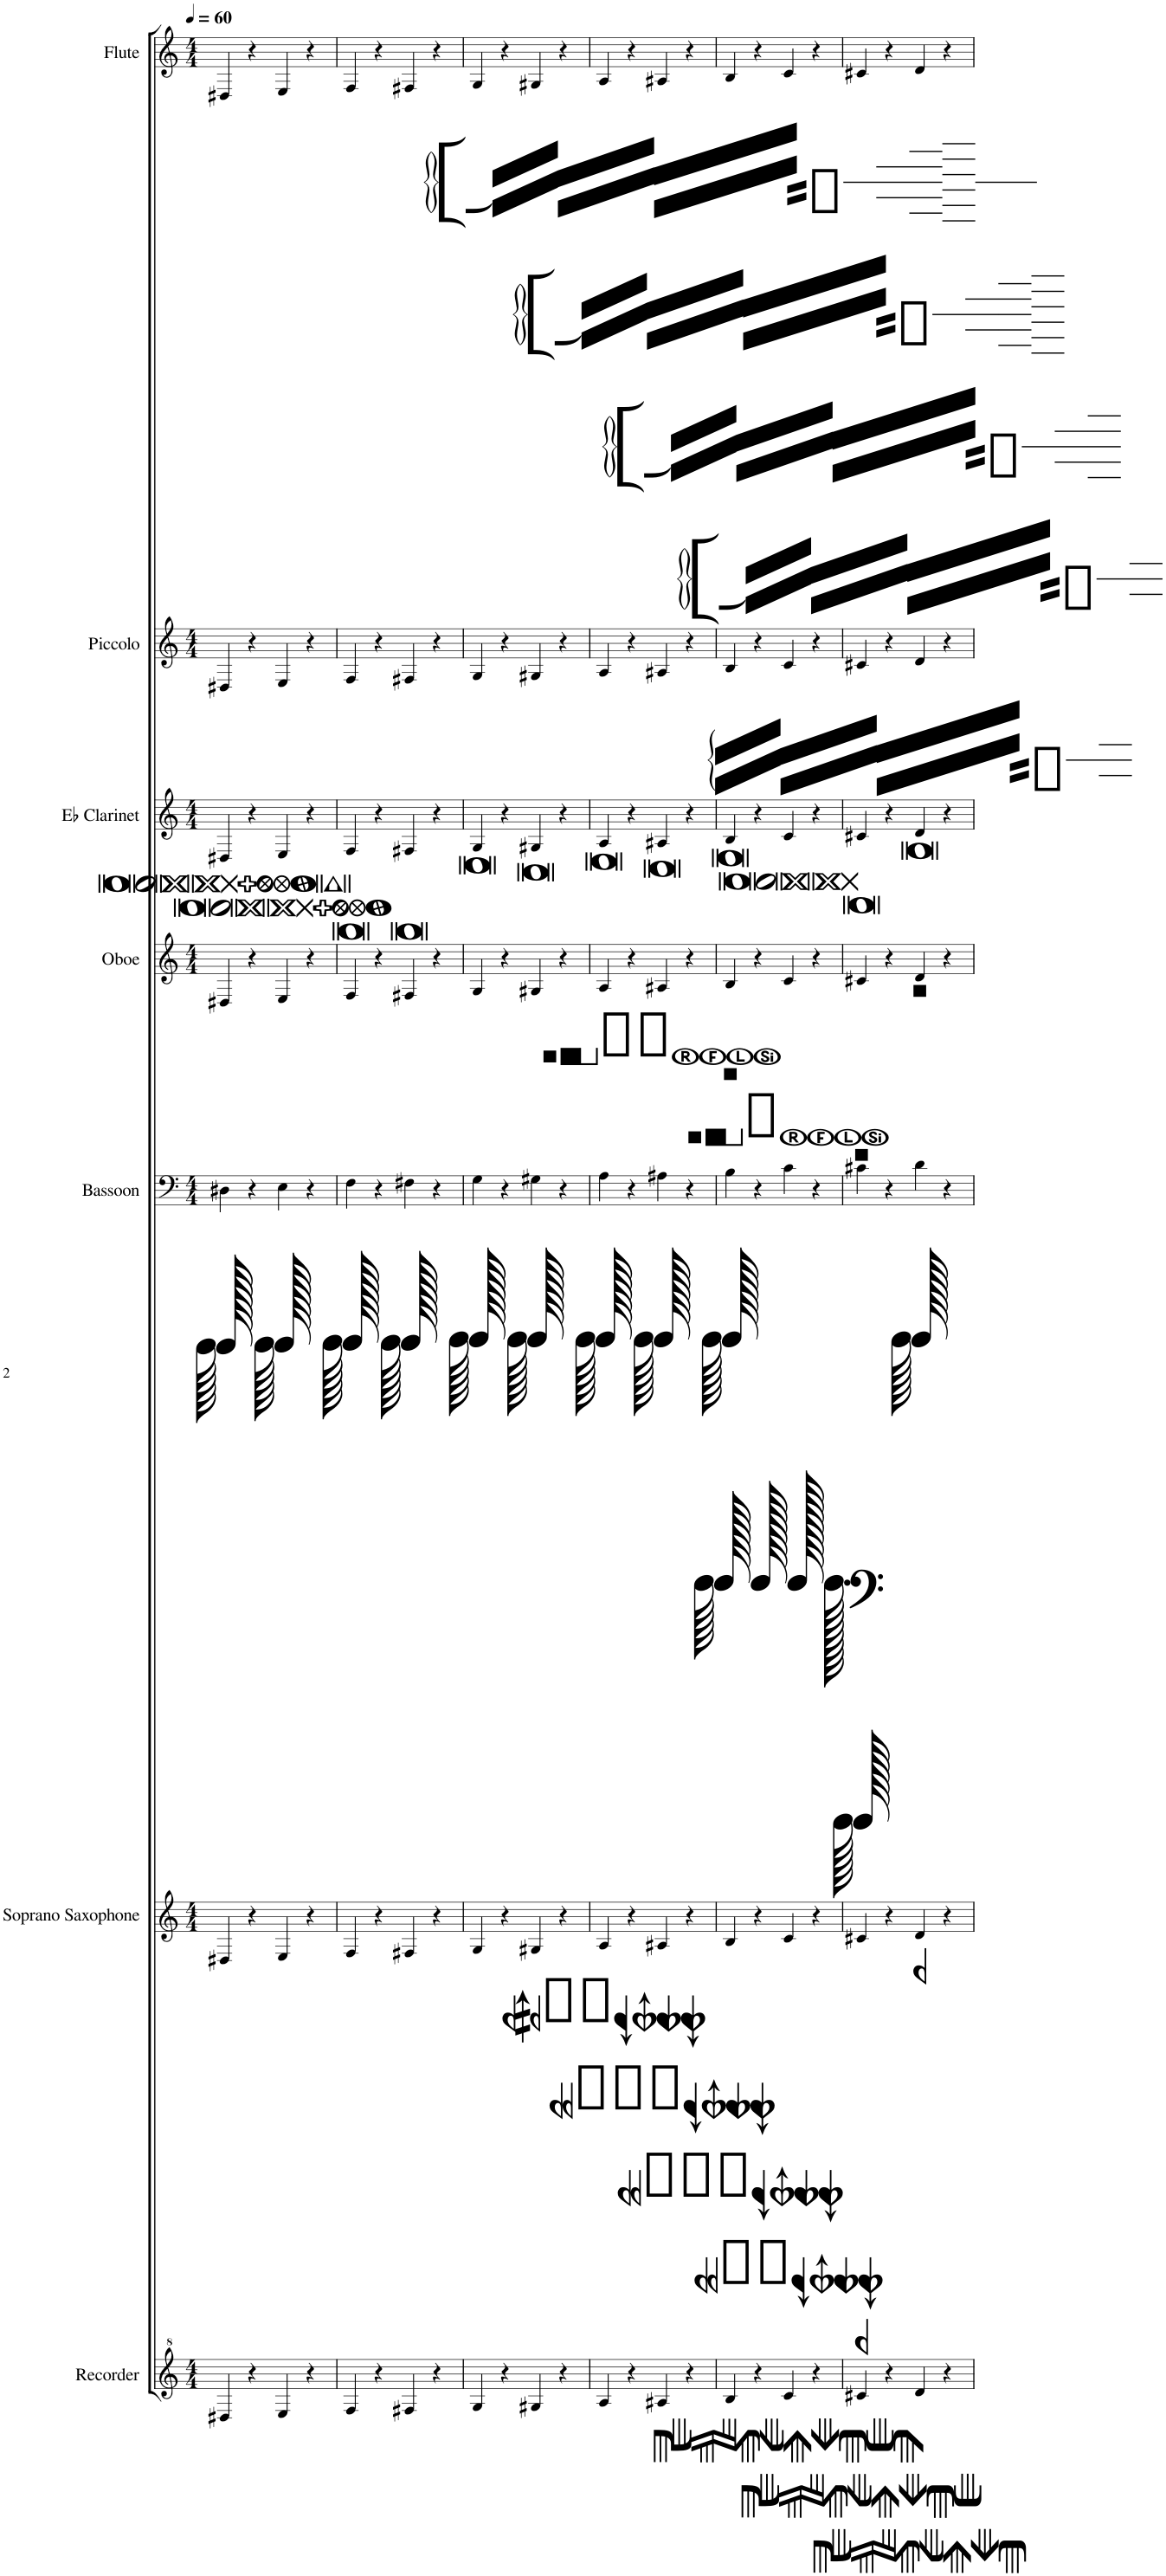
**kern	**kern	**kern	**kern	**kern	**kern	**kern
*part7	*part6	*part5	*part4	*part3	*part2	*part1
*staff7	*staff6	*staff5	*staff4	*staff3	*staff2	*staff1
*I"Recorder	*I"Soprano Saxophone	*I"Bassoon	*I"Oboe	*I"Eb Clarinet	*I"Piccolo	*I"Flute
*I'Rec.	*I'S. Sax.	*I'Bsn.	*I'Ob.	*I'Eb Cl.	*I'Picc.	*I'Fl.
*clefG^2	*clefG2	*clefF4	*clefG2	*clefG2	*clefG2	*clefG2
*	*Trd1c2	*	*	*Trd-2c-3	*Trd-7c-12	*
*k[]	*k[]	*k[]	*k[]	*k[]	*k[]	*k[]
*M4/4	*M4/4	*M4/4	*M4/4	*M4/4	*M4/4	*M4/4
*MM60	*MM60	*MM60	*MM60	*MM60	*MM60	*MM60
=1	=1	=1	=1	=1	=1	=1
4d#X/	4D#X/	4D#X<\	4D#X/	4D#X</	4D#X/	4D#X/
4r	4r	4r	4r	4r	4r	4r
4e/	4E/	4E<\	4E/	4E</	4E/	4E/
4r	4r	4r	4r	4r	4r	4r
=2	=2	=2	=2	=2	=2	=2
4f/	4F/	4F<\	4F/	4F</	4F/	4F/
4r	4r	4r	4r	4r	4r	4r
4f#X/	4F#X/	4F#X<\	4F#X/	4F#X</	4F#X/	4F#X/
4r	4r	4r	4r	4r	4r	4r
=3	=3	=3	=3	=3	=3	=3
4g/	4G/	4G<\	4G/	4G</	4G/	4G/
4r	4r	4r	4r	4r	4r	4r
4g#X/	4G#X/	4G#X<\	4G#X/	4G#X</	4G#X/	4G#X/
4r	4r	4r	4r	4r	4r	4r
=4	=4	=4	=4	=4	=4	=4
4a/	4A</	4A<\	4A/	4A</	4A/	4A/
4r	4r	4r	4r	4r	4r	4r
4a#X/	4A#X</	4A#X<\	4A#X</	4A#X</	4A#X/	4A#X/
4r	4r	4r	4r	4r	4r	4r
=5	=5	=5	=5	=5	=5	=5
4b/	4B</	4B<\	4B</	4B</	4B/	4B</
4r	4r	4r	4r	4r	4r	4r
4cc</	4c</	4c<\	4c</	4c</	4c/	4c</
4r	4r	4r	4r	4r	4r	4r
=6	=6	=6	=6	=6	=6	=6
4cc#X</	4c#X</	4c#X<\	4c#X</	4c#X</	4c#X/	4c#X</
4r	4r	4r	4r	4r	4r	4r
4dd</	4d</	4d<\	4d</	4d</	4d</	4d</
4r	4r	4r	4r	4r	4r	4r
=	=	=	=	=	=	=
*-	*-	*-	*-	*-	*-	*-
